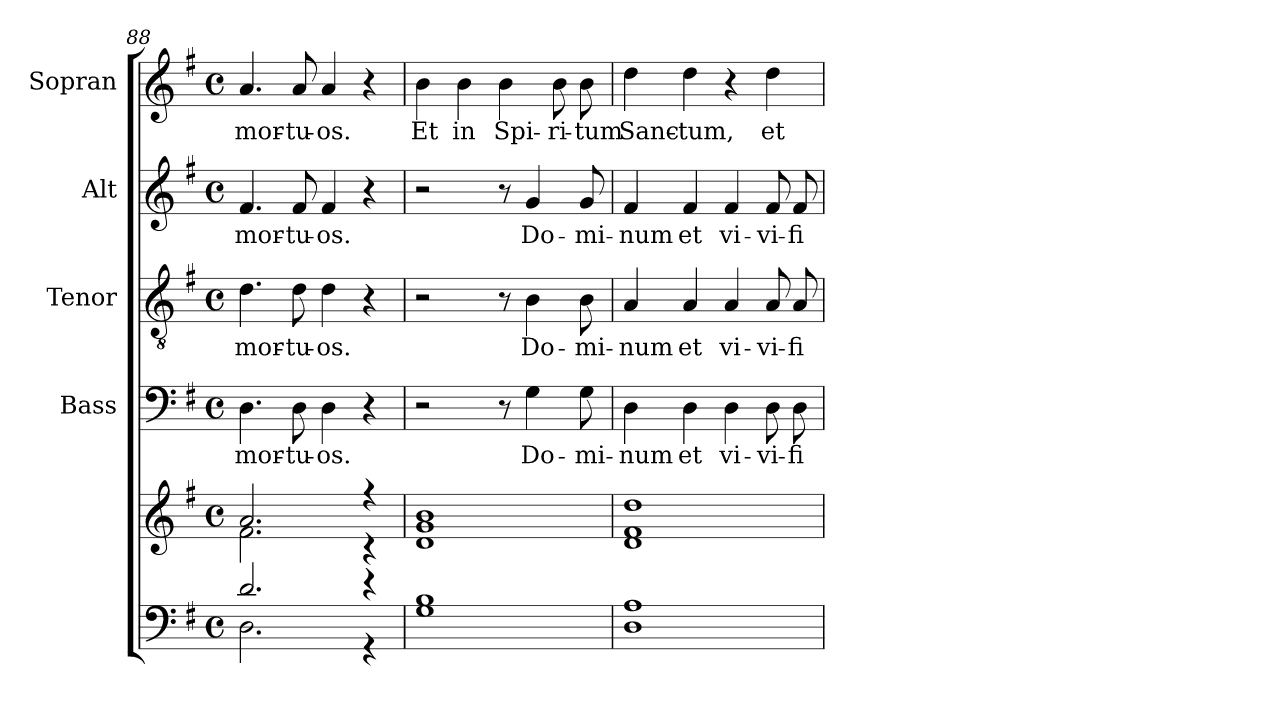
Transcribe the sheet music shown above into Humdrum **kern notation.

**kern	**kern	**kern	**text	**kern	**text	**kern	**text	**kern	**text
*part5	*part5	*part4	*part4	*part3	*part3	*part2	*part2	*part1	*part1
*staff6	*staff5	*staff4	*staff4	*staff3	*staff3	*staff2	*staff2	*staff1	*staff1
*	*	*I"Bass	*	*I"Tenor	*	*I"Alt	*	*I"Sopran	*
*	*	*I'B.	*	*I'T.	*	*I'A.	*	*I'S.	*
*clefF4	*clefG2	*clefF4	*	*clefGv2	*	*clefG2	*	*clefG2	*
*k[f#]	*k[f#]	*k[f#]	*	*k[f#]	*	*k[f#]	*	*k[f#]	*
*G:	*G:	*G:	*	*G:	*	*G:	*	*G:	*
*M4/4	*M4/4	*M4/4	*	*M4/4	*	*M4/4	*	*M4/4	*
*met(c)	*met(c)	*met(c)	*	*met(c)	*	*met(c)	*	*met(c)	*
=88	=88	=88	=88	=88	=88	=88	=88	=88	=88
*^	*^	*	*	*	*	*	*	*	*
!	!	!	!	!	!LO:LY:b	!	!LO:LY:b	!	!LO:LY:b	!	!LO:LY:b
2.d/	2.D\	2.a/	2.f#\	4.D\	mor-	4.d\	mor-	4.f#/	mor-	4.a/	mor-
!	!	!	!	!	!LO:LY:b	!	!LO:LY:b	!	!LO:LY:b	!	!LO:LY:b
.	.	.	.	8D\	-tu-	8d\	-tu-	8f#/	-tu-	8a/	-tu-
!	!	!	!	!	!LO:LY:b	!	!LO:LY:b	!	!LO:LY:b	!	!LO:LY:b
.	.	.	.	4D\	-os.	4d\	-os.	4f#/	-os.	4a/	-os.
4r	4r	4r	4r	4r	.	4r	.	4r	.	4r	.
=89	=89	=89	=89	=89	=89	=89	=89	=89	=89	=89	=89
!	!	!	!	!	!	!	!	!	!	!	!LO:LY:b
1B	1G	1g 1b	1d	2r	.	2r	.	2r	.	4b\	Et
!	!	!	!	!	!	!	!	!	!	!	!LO:LY:b
.	.	.	.	.	.	.	.	.	.	4b\	in
!	!	!	!	!	!	!	!	!	!	!	!LO:LY:b
.	.	.	.	8r	.	8r	.	8r	.	4b\	Spi-
!	!	!	!	!	!LO:LY:b	!	!LO:LY:b	!	!LO:LY:b	!	!
.	.	.	.	4G\	Do-	4B\	Do-	4g/	Do-	.	.
!	!	!	!	!	!	!	!	!	!	!	!LO:LY:b
.	.	.	.	.	.	.	.	.	.	8b\	-ri-
!	!	!	!	!	!LO:LY:b	!	!LO:LY:b	!	!LO:LY:b	!	!LO:LY:b
.	.	.	.	8G\	-mi-	8B\	-mi-	8g/	-mi-	8b\	-tum
=90	=90	=90	=90	=90	=90	=90	=90	=90	=90	=90	=90
!	!	!	!	!	!LO:LY:b	!	!LO:LY:b	!	!LO:LY:b	!	!LO:LY:b
1A	1D	1f# 1dd	1d	4D\	-num	4A/	-num	4f#/	-num	4dd\	Sanc-
!	!	!	!	!	!LO:LY:b	!	!LO:LY:b	!	!LO:LY:b	!	!LO:LY:b
.	.	.	.	4D\	et	4A/	et	4f#/	et	4dd\	-tum,
!	!	!	!	!	!LO:LY:b	!	!LO:LY:b	!	!LO:LY:b	!	!
.	.	.	.	4D\	vi-	4A/	vi-	4f#/	vi-	4r	.
!	!	!	!	!	!LO:LY:b	!	!LO:LY:b	!	!LO:LY:b	!	!LO:LY:b
.	.	.	.	8D\	-vi-	8A/	-vi-	8f#/	-vi-	4dd\	et
!	!	!	!	!	!LO:LY:b	!	!LO:LY:b	!	!LO:LY:b	!	!
.	.	.	.	8D\	-fi-	8A/	-fi-	8f#/	-fi-	.	.
*v	*v	*	*	*	*	*	*	*	*	*	*
*	*v	*v	*	*	*	*	*	*	*	*
=	=	=	=	=	=	=	=	=	=
*-	*-	*-	*-	*-	*-	*-	*-	*-	*-
